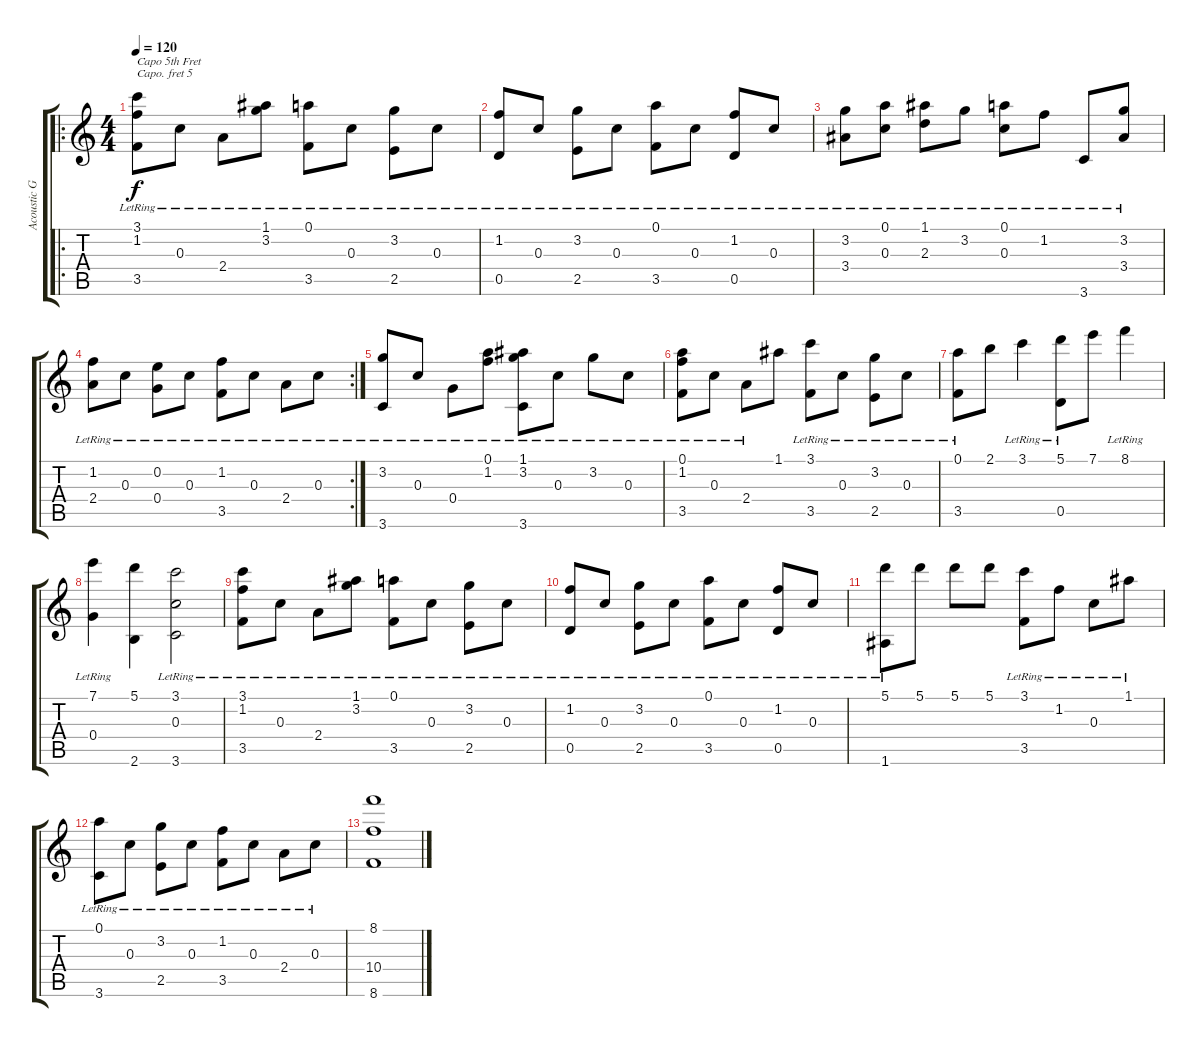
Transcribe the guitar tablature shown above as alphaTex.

\track ("Acoustic Guitar" "Acoustic G") {instrument acousticguitarsteel}
\staff {score tabs}
\capo 5
\tuning (E4 B3 G3 D3 A2 E2) {hide}
\ro
\ts (4 4)
\tempo 120
\clef g2
\ks c
(3.1{lr} 1.2{lr} 3.5{lr}).8{txt "Capo 5th Fret" dy f instrument acousticguitarsteel} 0.3{lr}.8 2.4{lr}.8 (1.1{lr} 3.2{lr}).8 (0.1{lr} 3.5{lr}).8 0.3{lr}.8 (3.2{lr} 2.5{lr}).8 0.3{lr}.8 |
(1.2{lr} 0.5{lr}).8 0.3{lr}.8 (3.2{lr} 2.5{lr}).8 0.3{lr}.8 (0.1{lr} 3.5{lr}).8 0.3{lr}.8 (1.2{lr} 0.5{lr}).8 0.3{lr}.8 |
(3.2{lr} 3.4{lr}).8 (0.1{lr} 0.3{lr}).8 (1.1{lr} 2.3{lr}).8 3.2{lr}.8 (0.1{lr} 0.3{lr}).8 1.2{lr}.8 3.6{lr}.8 (3.2{lr} 3.4{lr}).8 |
\rc 2
(1.2{lr} 2.4{lr}).8 0.3{lr}.8 (0.2{lr} 0.4{lr}).8 0.3{lr}.8 (1.2{lr} 3.5{lr}).8 0.3{lr}.8 2.4{lr}.8 0.3{lr}.8 |
(3.2{lr} 3.6{lr}).8 0.3{lr}.8 0.4{lr}.8 (0.1{lr} 1.2{lr}).8 (1.1{lr} 3.2{lr} 3.6{lr}).8 0.3{lr}.8 3.2{lr}.8 0.3{lr}.8 |
(0.1{lr} 1.2{lr} 3.5{lr}).8 0.3{lr}.8 2.4{lr}.8 1.1.8 (3.1{lr} 3.5{lr}).8 0.3{lr}.8 (3.2{lr} 2.5{lr}).8 0.3{lr}.8 |
(0.1 3.5{lr}).8 2.1.8 3.1{lr}.4 (5.1 0.5{lr}).8 7.1.8 8.1{lr}.4 |
(7.1 0.4{lr}).4 (5.1 2.6).4 (3.1 0.3{lr} 3.6).2 |
(3.1{lr} 1.2{lr} 3.5{lr}).8 0.3{lr}.8 2.4{lr}.8 (1.1{lr} 3.2{lr}).8 (0.1{lr} 3.5{lr}).8 0.3{lr}.8 (3.2{lr} 2.5{lr}).8 0.3{lr}.8 |
(1.2{lr} 0.5{lr}).8 0.3{lr}.8 (3.2{lr} 2.5{lr}).8 0.3{lr}.8 (0.1{lr} 3.5{lr}).8 0.3{lr}.8 (1.2{lr} 0.5{lr}).8 0.3{lr}.8 |
(5.1 1.6{lr}).8 5.1.8 5.1.8 5.1.8 (3.1{lr} 3.5{lr}).8 1.2{lr}.8 0.3{lr}.8 1.1{lr}.8 |
(0.1{lr} 3.6{lr}).8 0.3{lr}.8 (3.2{lr} 2.5{lr}).8 0.3{lr}.8 (1.2{lr} 3.5{lr}).8 0.3{lr}.8 2.4{lr}.8 0.3{lr}.8 |
(8.1 10.4 8.6).1
